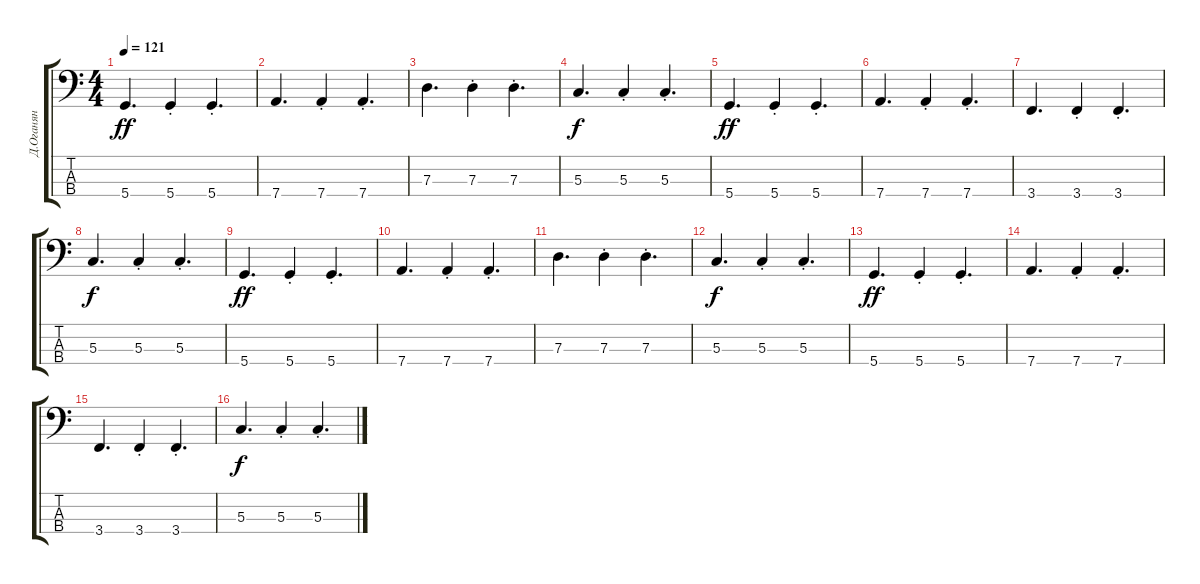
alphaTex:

\track ("Д.Оганян" "Д.Оганян") {instrument electricbassfinger}
\staff {score tabs}
\tuning (F2 C2 G1 D1) {hide}
\ts (4 4)
\tempo 121
\clef f4
\ks c
5.4.4{d dy ff} 5.4{st}.4 5.4{st}.4{d} |
7.4.4{d} 7.4{st}.4 7.4{st}.4{d} |
7.3.4{d} 7.3{st}.4 7.3{st}.4{d} |
5.3.4{d dy f} 5.3{st}.4 5.3{st}.4{d} |
5.4.4{d dy ff} 5.4{st}.4 5.4{st}.4{d} |
7.4.4{d} 7.4{st}.4 7.4{st}.4{d} |
3.4.4{d} 3.4{st}.4 3.4{st}.4{d} |
5.3.4{d dy f} 5.3{st}.4 5.3{st}.4{d} |
5.4.4{d dy ff} 5.4{st}.4 5.4{st}.4{d} |
7.4.4{d} 7.4{st}.4 7.4{st}.4{d} |
7.3.4{d} 7.3{st}.4 7.3{st}.4{d} |
5.3.4{d dy f} 5.3{st}.4 5.3{st}.4{d} |
5.4.4{d dy ff} 5.4{st}.4 5.4{st}.4{d} |
7.4.4{d} 7.4{st}.4 7.4{st}.4{d} |
3.4.4{d} 3.4{st}.4 3.4{st}.4{d} |
5.3.4{d dy f} 5.3{st}.4 5.3{st}.4{d}
